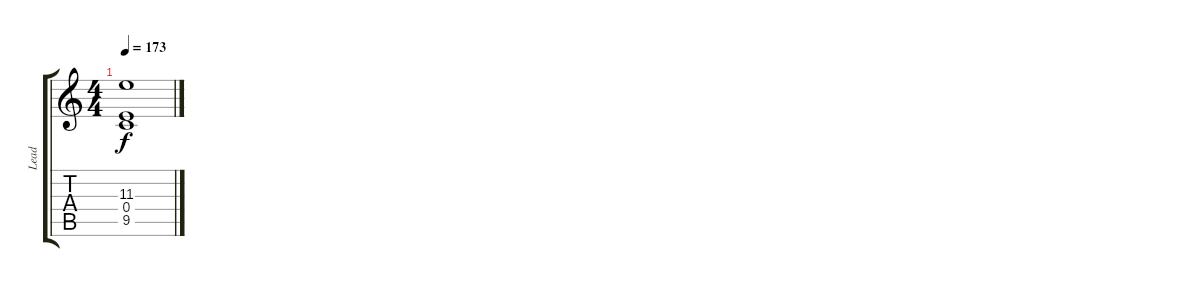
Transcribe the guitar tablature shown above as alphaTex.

\track ("Lead" "Lead") {instrument distortionguitar}
\staff {score tabs}
\tuning (D4 A3 F3 C3 G2 C2) {hide}
\ts (4 4)
\tempo 173
\clef g2
\ks c
(11.3{t} 0.4{t} 9.5{t}).1{dy f}
